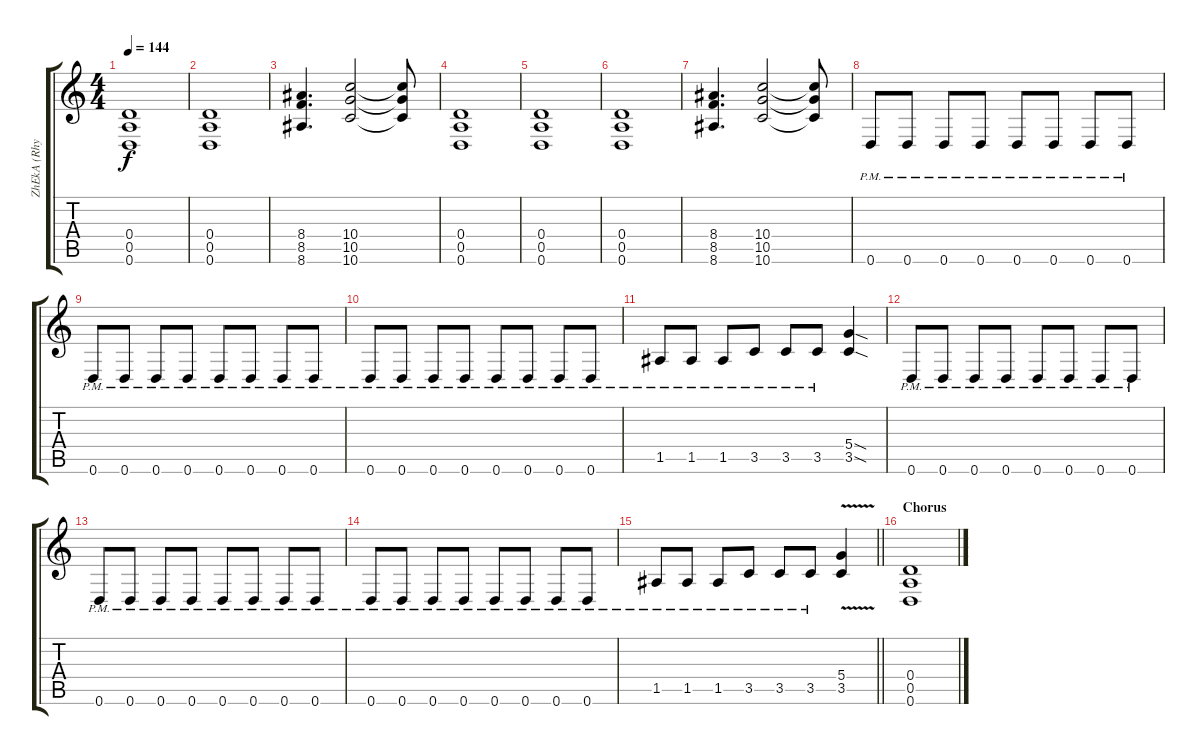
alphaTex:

\track ("ZhEkA (Rhytm Guitar)" "ZhEkA (Rhy") {instrument distortionguitar}
\staff {score tabs}
\tuning (E4 B3 G3 D3 A2 D2) {hide}
\ts (4 4)
\tempo 144
\clef g2
\ks c
(0.4 0.5 0.6).1{dy f} |
(0.4 0.5 0.6).1 |
(8.4 8.5 8.6).4{d} (10.4 10.5 10.6).2 (10.4{t} 10.5{t} 10.6{t}).8 |
(0.4 0.5 0.6).1{volume 12} |
(0.4 0.5 0.6).1 |
(0.4 0.5 0.6).1 |
(8.4 8.5 8.6).4{d} (10.4 10.5 10.6).2 (10.4{t} 10.5{t} 10.6{t}).8 |
0.6{pm}.8{volume 13} 0.6{pm}.8 0.6{pm}.8 0.6{pm}.8 0.6{pm}.8 0.6{pm}.8 0.6{pm}.8 0.6{pm}.8 |
0.6{pm}.8 0.6{pm}.8 0.6{pm}.8 0.6{pm}.8 0.6{pm}.8 0.6{pm}.8 0.6{pm}.8 0.6{pm}.8 |
0.6{pm}.8 0.6{pm}.8 0.6{pm}.8 0.6{pm}.8 0.6{pm}.8 0.6{pm}.8 0.6{pm}.8 0.6{pm}.8 |
1.5{pm}.8 1.5{pm}.8 1.5{pm}.8 3.5{pm}.8 3.5{pm}.8 3.5{pm}.8 (5.4{sod} 3.5{sod}).4 |
0.6{pm}.8{volume 13} 0.6{pm}.8 0.6{pm}.8 0.6{pm}.8 0.6{pm}.8 0.6{pm}.8 0.6{pm}.8 0.6{pm}.8 |
0.6{pm}.8 0.6{pm}.8 0.6{pm}.8 0.6{pm}.8 0.6{pm}.8 0.6{pm}.8 0.6{pm}.8 0.6{pm}.8 |
0.6{pm}.8 0.6{pm}.8 0.6{pm}.8 0.6{pm}.8 0.6{pm}.8 0.6{pm}.8 0.6{pm}.8 0.6{pm}.8 |
\barLineRight lightlight
1.5{pm}.8 1.5{pm}.8 1.5{pm}.8 3.5{pm}.8 3.5{pm}.8 3.5{pm}.8 (5.4{v} 3.5).4 |
\section ("" "Chorus")
(0.4 0.5 0.6).1{volume 11}
